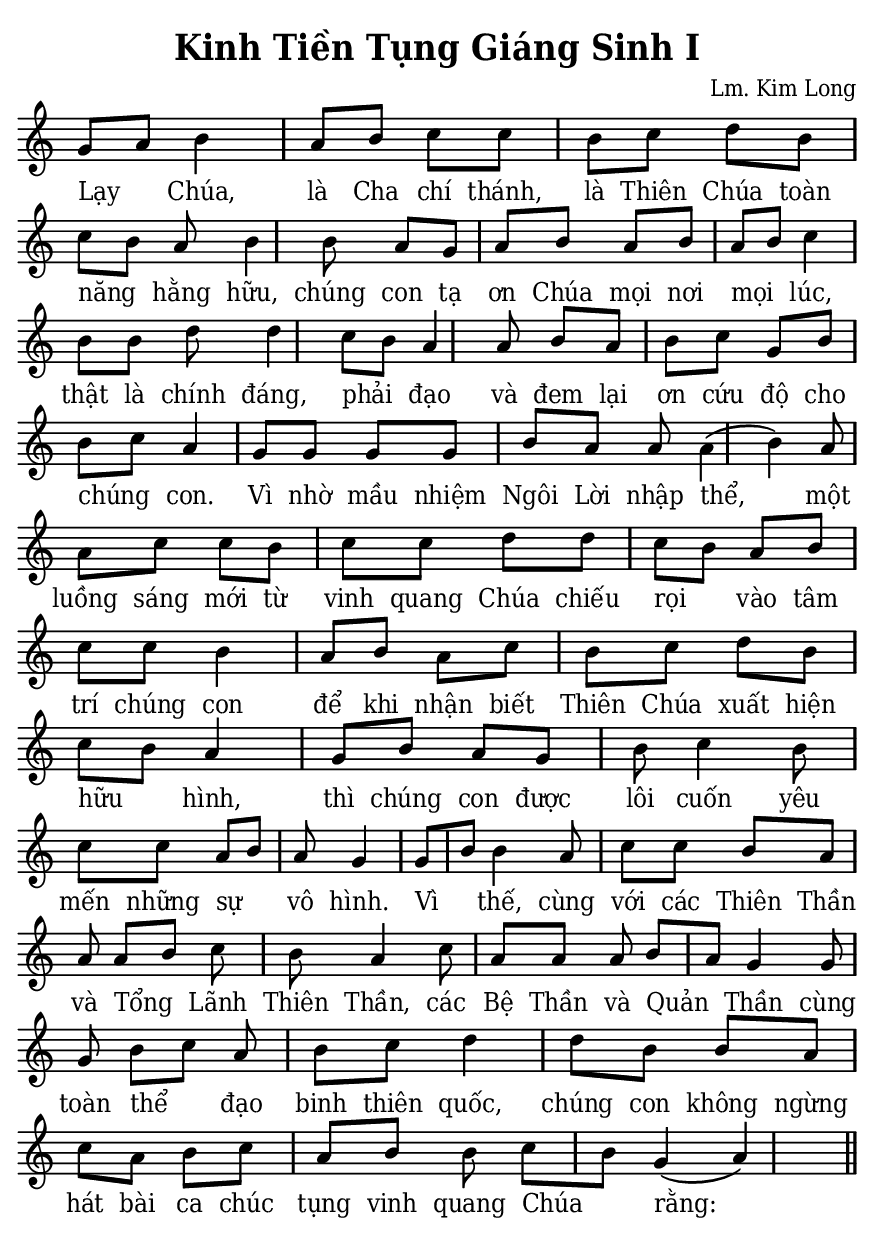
% Cài đặt chung\
\version "2.22.1"
\include "english.ly"
\include "gregorian.ly"

\header {
  title = "Kinh Tiền Tụng Giáng Sinh I"
  composer = "Lm. Kim Long"
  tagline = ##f
}

% Nhạc phiên khúc
nhacPhienKhucSop = \relative c'' {
  g8 \hide ([a]) b4 a8 b c c b c d b c \hide ([b]) a b4
  b8 a g a b a b a \hide ([b]) c4 b8 b d d4 c8 \hide ([b])
  a4 a8 b a b c g b b \hide ([c]) a4 \bar "|"
  g8 g g g b
  a a \once \stemDown a4 (b) a8 a c c b c c d d c \hide ([b]) a
  b c c b4 a8 b a c b c d b c \hide ([b]) a4 g8
  b a g b c4 b8 c c a \hide ([b]) a g4 \bar "|" g8 \hide ([b]) b4
  a8 c c b a a a \hide ([b]) c b a4 c8 a a a
  b \hide ([a]) g4 g8 g b \hide ([c]) a b c d4 d8 b b
  a c a b c a b b c \hide ([b]) g4 (a) \bar "||"
}

% Lời phiên khúc
loiPhienKhucSop = \lyrics {
  Lạy Chúa, là Cha chí thánh, là Thiên Chúa toàn năng hằng hữu,
  chúng con tạ ơn Chúa mọi nơi mọi lúc,
  thật là chính đáng, phải đạo và đem lại ơn cứu độ cho chúng con.
  Vì nhờ mầu nhiệm Ngôi Lời nhập thể, một luồng sáng mới
  từ vinh quang Chúa chiếu rọi vào tâm trí chúng con
  để khi nhận biết Thiên Chúa xuất hiện hữu hình,
  thì chúng con được lôi cuốn yêu mến những sự vô hình.
  Vì thế, cùng với các Thiên Thần và Tổng Lãnh Thiên Thần,
  các Bệ Thần và Quản Thần cùng toàn thể đạo binh thiên quốc,
  chúng con không ngừng hát bài ca chúc tụng vinh quang Chúa rằng:
}

% Dàn trang
\paper {
  #(set-paper-size "a5")
  top-margin = 3\mm
  bottom-margin = 3\mm
  left-margin = 3\mm
  right-margin = 3\mm
  #(define fonts
	 (make-pango-font-tree "Deja Vu Serif Condensed"
	 		       "Deja Vu Serif Condensed"
			       "Deja Vu Serif Condensed"
			       (/ 20 20)))
  print-page-number = ##f
  page-count = 1
}

TongNhip = {
  \key c \major \time 2/4
  \set Timing.beamExceptions = #'()
  \set Timing.baseMoment = #(ly:make-moment 1/4)
}

\score {
  \new ChoirStaff <<
    \new Staff \with {
      \remove "Time_signature_engraver"
    }
    <<
      \new Voice = "beSop" {
        \clef treble \TongNhip \nhacPhienKhucSop
      }
      \new Lyrics \lyricsto beSop \loiPhienKhucSop
    >>
  >>
  \layout {
    \override Lyrics.LyricSpace.minimum-distance = #1.5
    \override LyricHyphen.minimum-distance = #2
    \override Score.BarNumber.break-visibility = ##(#f #f #f)
    \override Score.SpacingSpanner.uniform-stretching = ##t
    \override Score.SpacingSpanner.packed-spacing = ##f
    \set Score.defaultBarType = ""
    \set Score.barAlways = ##t
    ragged-last = ##f
  } 
}
